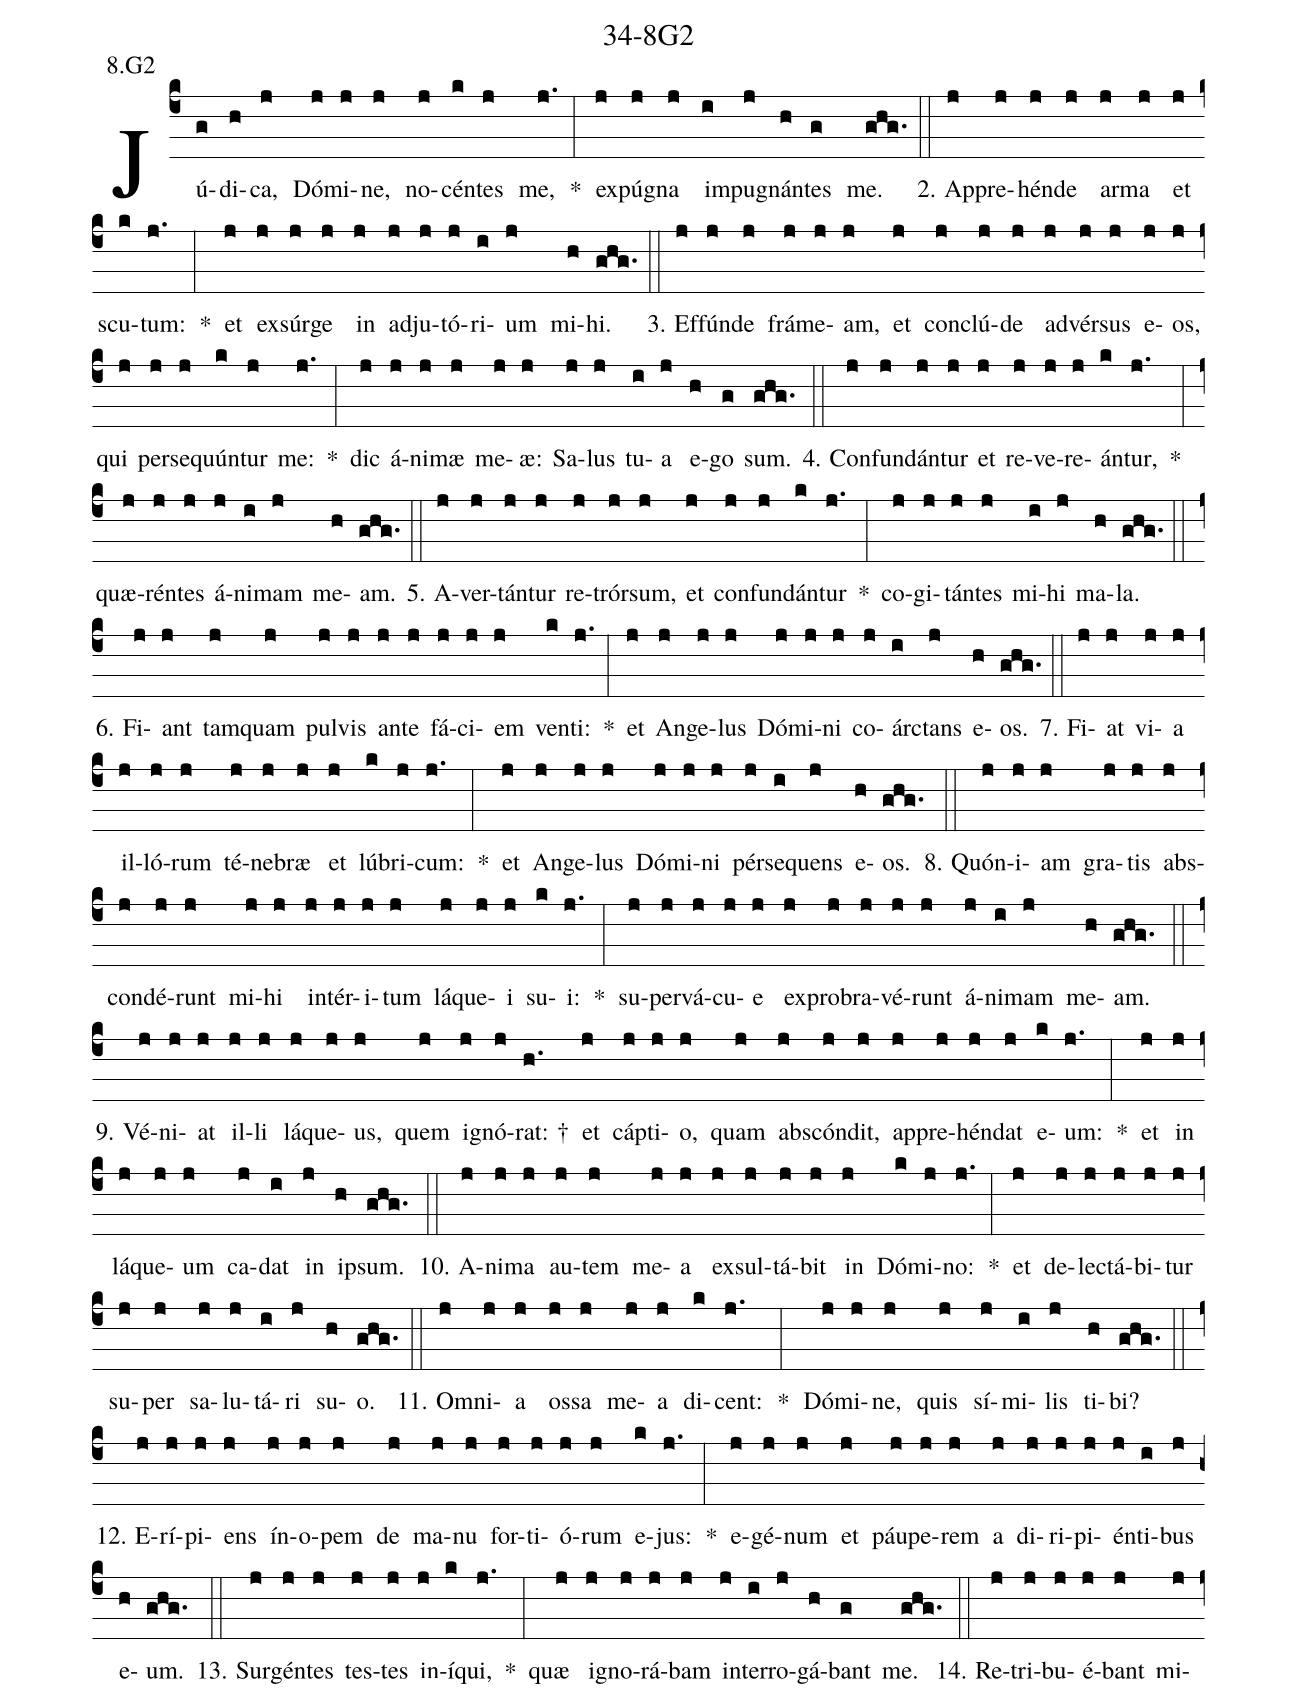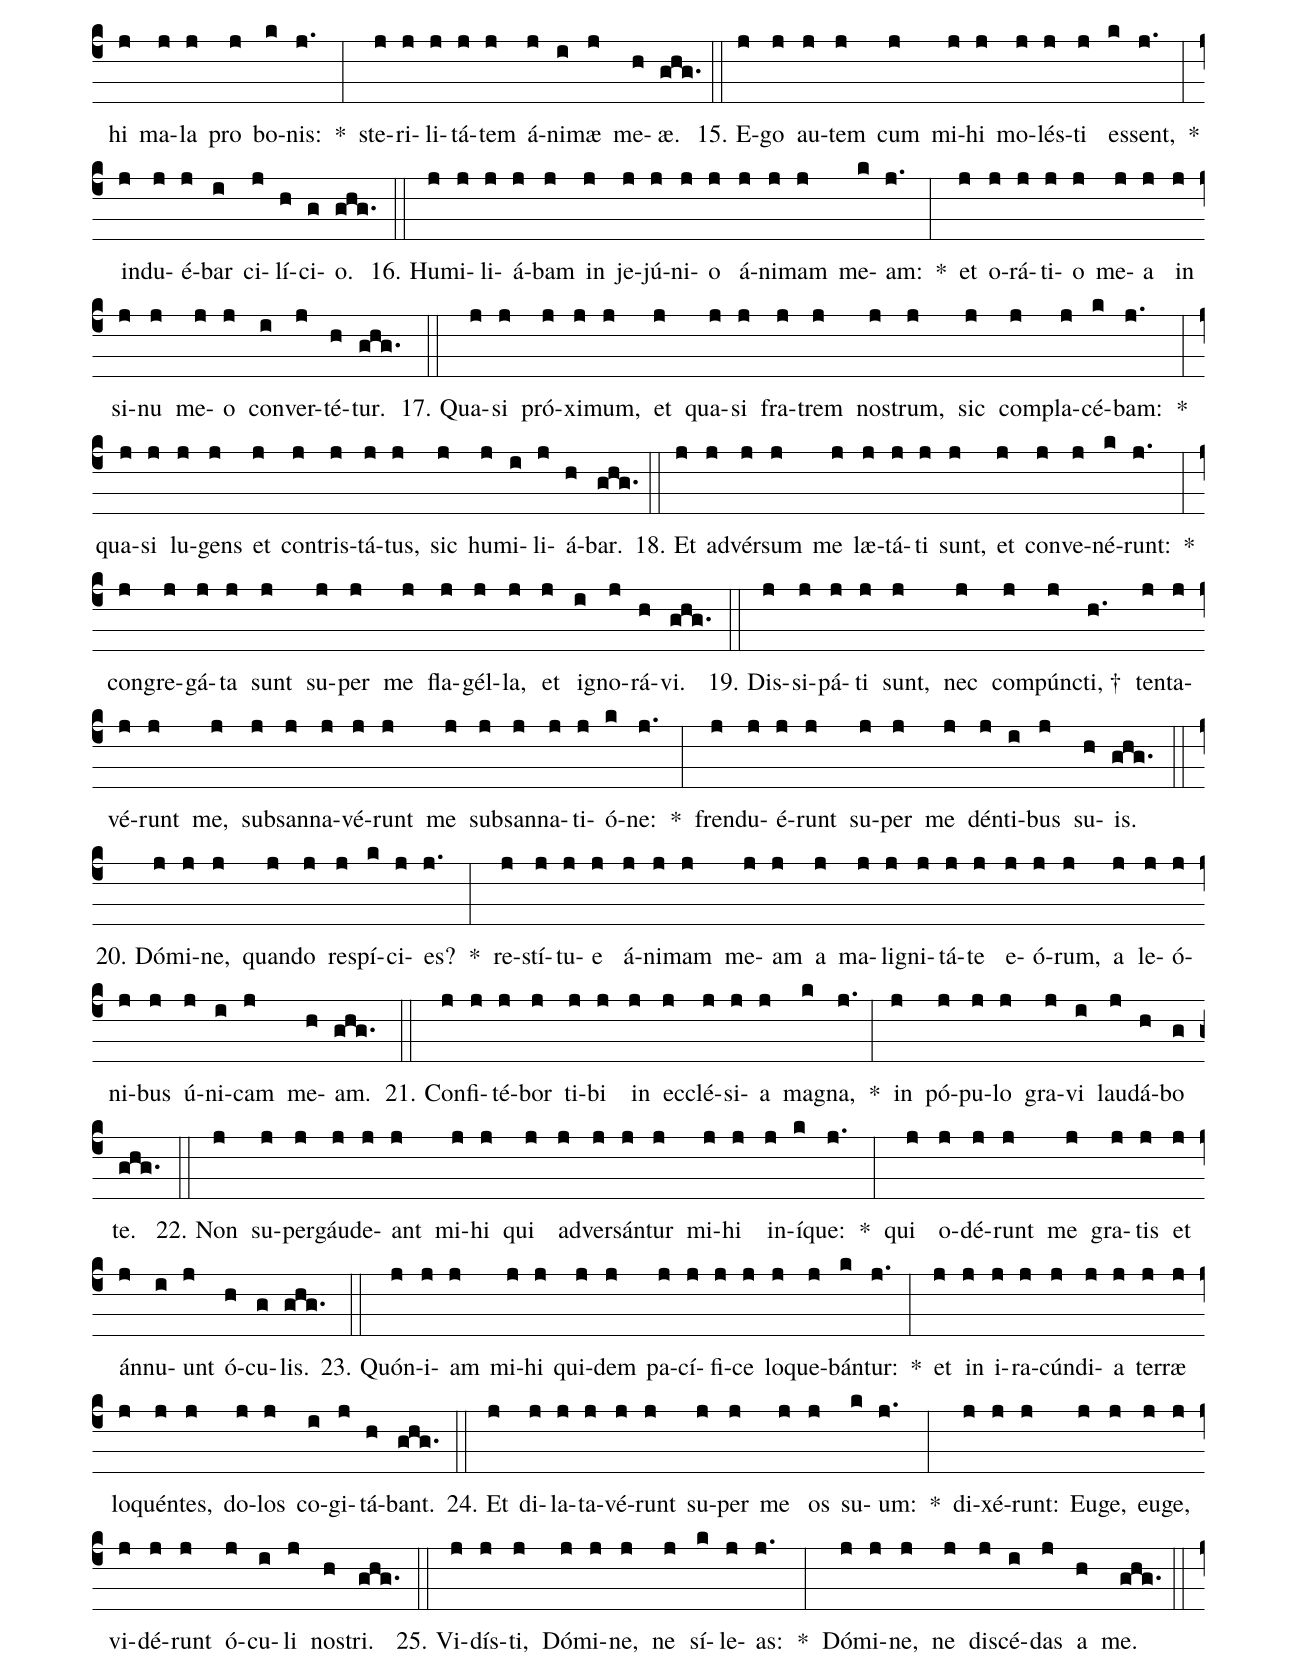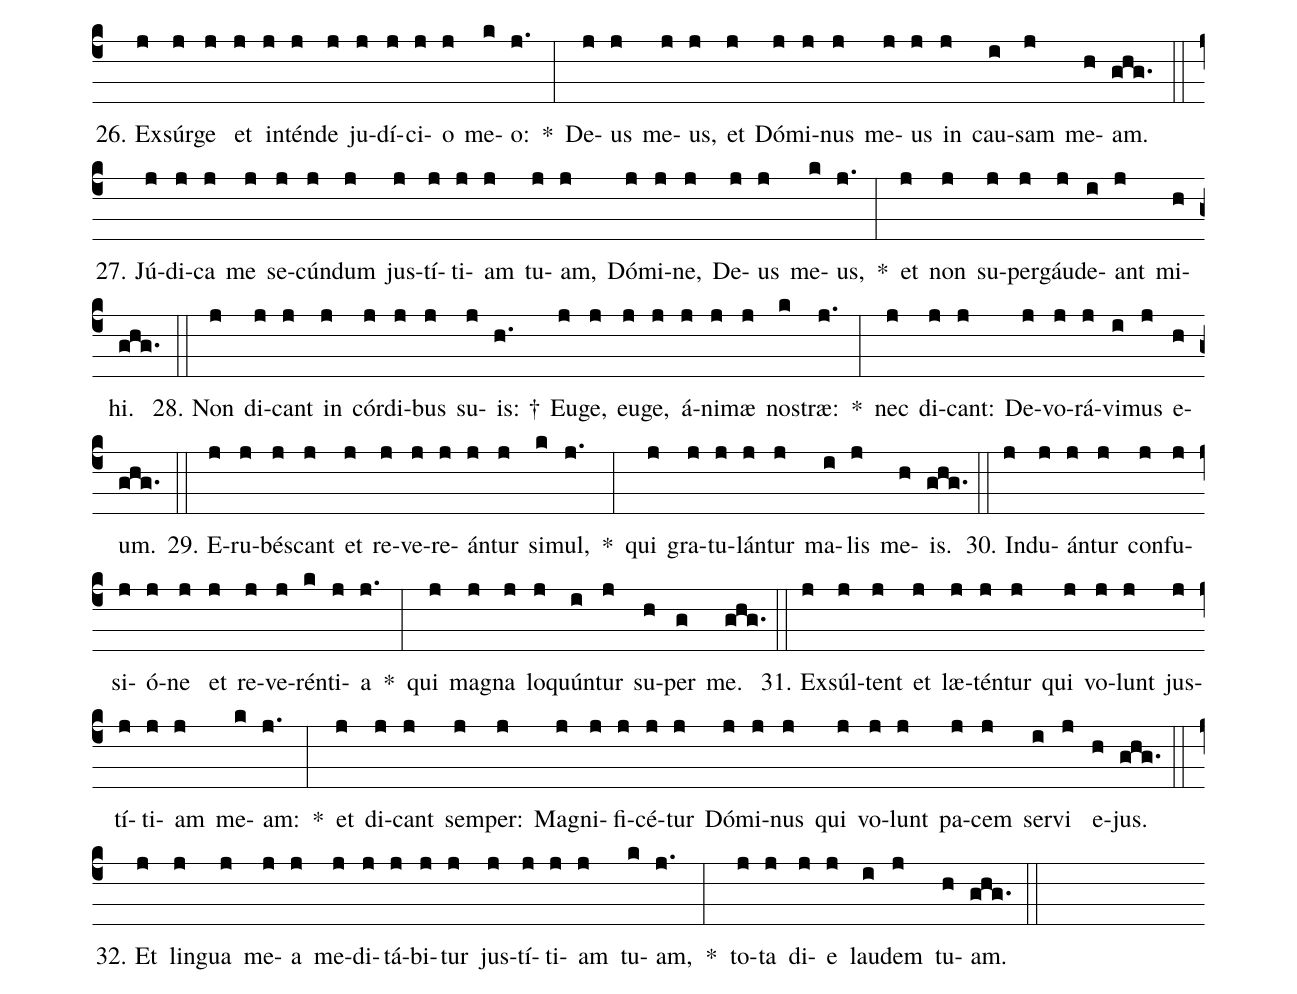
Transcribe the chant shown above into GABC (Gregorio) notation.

name: 34-8G2;
annotation: 8.G2;
%%
(c4)Jú(g)di(h)ca,(j) Dó(j)mi(j)ne,(j) no(j)cén(k)tes(j) me,(j.) *(:) ex(j)pú(j)gna(j) im(i)pu(j)gnán(h)tes(g) me.(ghg.) (::)
2. Ap(j)pre(j)hén(j)de(j) ar(j)ma(j) et(j) scu(k)tum:(j.) *(:) et(j) ex(j)súr(j)ge(j) in(j) ad(j)ju(j)tó(j)ri(i)um(j) mi(h)hi.(ghg.) (::)
3. Ef(j)fún(j)de(j) frá(j)me(j)am,(j) et(j) con(j)clú(j)de(j) ad(j)vér(j)sus(j) e(j)os,(j) qui(j) per(j)se(j)quún(k)tur(j) me:(j.) *(:) dic(j) á(j)ni(j)mæ(j) me(j)æ:(j) Sa(j)lus(j) tu(i)a(j) e(h)go(g) sum.(ghg.) (::)
4. Con(j)fun(j)dán(j)tur(j) et(j) re(j)ve(j)re(j)án(k)tur,(j.) *(:) quæ(j)rén(j)tes(j) á(j)ni(i)mam(j) me(h)am.(ghg.) (::)
5. A(j)ver(j)tán(j)tur(j) re(j)trór(j)sum,(j) et(j) con(j)fun(j)dán(k)tur(j.) *(:) co(j)gi(j)tán(j)tes(j) mi(i)hi(j) ma(h)la.(ghg.) (::)
6. Fi(j)ant(j) tam(j)quam(j) pul(j)vis(j) an(j)te(j) fá(j)ci(j)em(j) ven(k)ti:(j.) *(:) et(j) An(j)ge(j)lus(j) Dó(j)mi(j)ni(j) co(j)árc(i)tans(j) e(h)os.(ghg.) (::)
7. Fi(j)at(j) vi(j)a(j) il(j)ló(j)rum(j) té(j)ne(j)bræ(j) et(j) lú(k)bri(j)cum:(j.) *(:) et(j) An(j)ge(j)lus(j) Dó(j)mi(j)ni(j) pér(j)se(i)quens(j) e(h)os.(ghg.) (::)
8. Quón(j)i(j)am(j) gra(j)tis(j) abs(j)con(j)dé(j)runt(j) mi(j)hi(j) in(j)tér(j)i(j)tum(j) lá(j)que(j)i(j) su(k)i:(j.) *(:) su(j)per(j)vá(j)cu(j)e(j) ex(j)pro(j)bra(j)vé(j)runt(j) á(j)ni(i)mam(j) me(h)am.(ghg.) (::)
9. Vé(j)ni(j)at(j) il(j)li(j) lá(j)que(j)us,(j) quem(j) i(j)gnó(j)rat: †(h.) et(j) cáp(j)ti(j)o,(j) quam(j) abs(j)cón(j)dit,(j) ap(j)pre(j)hén(j)dat(j) e(k)um:(j.) *(:) et(j) in(j) lá(j)que(j)um(j) ca(j)dat(i) in(j) ip(h)sum.(ghg.) (::)
10. A(j)ni(j)ma(j) au(j)tem(j) me(j)a(j) ex(j)sul(j)tá(j)bit(j) in(j) Dó(k)mi(j)no:(j.) *(:) et(j) de(j)lec(j)tá(j)bi(j)tur(j) su(j)per(j) sa(j)lu(j)tá(i)ri(j) su(h)o.(ghg.) (::)
11. Om(j)ni(j)a(j) os(j)sa(j) me(j)a(j) di(k)cent:(j.) *(:) Dó(j)mi(j)ne,(j) quis(j) sí(j)mi(i)lis(j) ti(h)bi?(ghg.) (::)
12. E(j)rí(j)pi(j)ens(j) ín(j)o(j)pem(j) de(j) ma(j)nu(j) for(j)ti(j)ó(j)rum(j) e(k)jus:(j.) *(:) e(j)gé(j)num(j) et(j) páu(j)pe(j)rem(j) a(j) di(j)ri(j)pi(j)én(j)ti(i)bus(j) e(h)um.(ghg.) (::)
13. Sur(j)gén(j)tes(j) tes(j)tes(j) in(j)í(k)qui,(j.) *(:) quæ(j) i(j)gno(j)rá(j)bam(j) in(j)ter(i)ro(j)gá(h)bant(g) me.(ghg.) (::)
14. Re(j)tri(j)bu(j)é(j)bant(j) mi(j)hi(j) ma(j)la(j) pro(j) bo(k)nis:(j.) *(:) ste(j)ri(j)li(j)tá(j)tem(j) á(j)ni(i)mæ(j) me(h)æ.(ghg.) (::)
15. E(j)go(j) au(j)tem(j) cum(j) mi(j)hi(j) mo(j)lés(j)ti(j) es(k)sent,(j.) *(:) ind(j)u(j)é(j)bar(i) ci(j)lí(h)ci(g)o.(ghg.) (::)
16. Hu(j)mi(j)li(j)á(j)bam(j) in(j) je(j)jú(j)ni(j)o(j) á(j)ni(j)mam(j) me(k)am:(j.) *(:) et(j) o(j)rá(j)ti(j)o(j) me(j)a(j) in(j) si(j)nu(j) me(j)o(j) con(i)ver(j)té(h)tur.(ghg.) (::)
17. Qua(j)si(j) pró(j)xi(j)mum,(j) et(j) qua(j)si(j) fra(j)trem(j) nos(j)trum,(j) sic(j) com(j)pla(j)cé(k)bam:(j.) *(:) qua(j)si(j) lu(j)gens(j) et(j) con(j)tris(j)tá(j)tus,(j) sic(j) hu(j)mi(i)li(j)á(h)bar.(ghg.) (::)
18. Et(j) ad(j)vér(j)sum(j) me(j) læ(j)tá(j)ti(j) sunt,(j) et(j) con(j)ve(j)né(k)runt:(j.) *(:) con(j)gre(j)gá(j)ta(j) sunt(j) su(j)per(j) me(j) fla(j)gél(j)la,(j) et(j) i(i)gno(j)rá(h)vi.(ghg.) (::)
19. Dis(j)si(j)pá(j)ti(j) sunt,(j) nec(j) com(j)púnc(j)ti, †(h.) ten(j)ta(j)vé(j)runt(j) me,(j) sub(j)san(j)na(j)vé(j)runt(j) me(j) sub(j)san(j)na(j)ti(j)ó(k)ne:(j.) *(:) fren(j)du(j)é(j)runt(j) su(j)per(j) me(j) dén(j)ti(i)bus(j) su(h)is.(ghg.) (::)
20. Dó(j)mi(j)ne,(j) quan(j)do(j) re(j)spí(k)ci(j)es?(j.) *(:) re(j)stí(j)tu(j)e(j) á(j)ni(j)mam(j) me(j)am(j) a(j) ma(j)li(j)gni(j)tá(j)te(j) e(j)ó(j)rum,(j) a(j) le(j)ó(j)ni(j)bus(j) ú(j)ni(i)cam(j) me(h)am.(ghg.) (::)
21. Con(j)fi(j)té(j)bor(j) ti(j)bi(j) in(j) ec(j)clé(j)si(j)a(j) ma(k)gna,(j.) *(:) in(j) pó(j)pu(j)lo(j) gra(j)vi(i) lau(j)dá(h)bo(g) te.(ghg.) (::)
22. Non(j) su(j)per(j)gáu(j)de(j)ant(j) mi(j)hi(j) qui(j) ad(j)ver(j)sán(j)tur(j) mi(j)hi(j) in(j)í(k)que:(j.) *(:) qui(j) o(j)dé(j)runt(j) me(j) gra(j)tis(j) et(j) án(j)nu(i)unt(j) ó(h)cu(g)lis.(ghg.) (::)
23. Quón(j)i(j)am(j) mi(j)hi(j) qui(j)dem(j) pa(j)cí(j)fi(j)ce(j) lo(j)que(j)bán(k)tur:(j.) *(:) et(j) in(j) i(j)ra(j)cún(j)di(j)a(j) ter(j)ræ(j) lo(j)quén(j)tes,(j) do(j)los(j) co(i)gi(j)tá(h)bant.(ghg.) (::)
24. Et(j) di(j)la(j)ta(j)vé(j)runt(j) su(j)per(j) me(j) os(j) su(k)um:(j.) *(:) di(j)xé(j)runt:(j) Eu(j)ge,(j) eu(j)ge,(j) vi(j)dé(j)runt(j) ó(j)cu(i)li(j) nos(h)tri.(ghg.) (::)
25. Vi(j)dís(j)ti,(j) Dó(j)mi(j)ne,(j) ne(j) sí(k)le(j)as:(j.) *(:) Dó(j)mi(j)ne,(j) ne(j) di(j)scé(i)das(j) a(h) me.(ghg.) (::)
26. Ex(j)súr(j)ge(j) et(j) in(j)tén(j)de(j) ju(j)dí(j)ci(j)o(j) me(k)o:(j.) *(:) De(j)us(j) me(j)us,(j) et(j) Dó(j)mi(j)nus(j) me(j)us(j) in(j) cau(i)sam(j) me(h)am.(ghg.) (::)
27. Jú(j)di(j)ca(j) me(j) se(j)cún(j)dum(j) jus(j)tí(j)ti(j)am(j) tu(j)am,(j) Dó(j)mi(j)ne,(j) De(j)us(j) me(k)us,(j.) *(:) et(j) non(j) su(j)per(j)gáu(j)de(i)ant(j) mi(h)hi.(ghg.) (::)
28. Non(j) di(j)cant(j) in(j) cór(j)di(j)bus(j) su(j)is: †(h.) Eu(j)ge,(j) eu(j)ge,(j) á(j)ni(j)mæ(j) nos(k)træ:(j.) *(:) nec(j) di(j)cant:(j) De(j)vo(j)rá(j)vi(i)mus(j) e(h)um.(ghg.) (::)
29. E(j)ru(j)bés(j)cant(j) et(j) re(j)ve(j)re(j)án(j)tur(j) si(k)mul,(j.) *(:) qui(j) gra(j)tu(j)lán(j)tur(j) ma(i)lis(j) me(h)is.(ghg.) (::)
30. Ind(j)u(j)án(j)tur(j) con(j)fu(j)si(j)ó(j)ne(j) et(j) re(j)ve(j)rén(k)ti(j)a(j.) *(:) qui(j) ma(j)gna(j) lo(j)quún(i)tur(j) su(h)per(g) me.(ghg.) (::)
31. Ex(j)súl(j)tent(j) et(j) læ(j)tén(j)tur(j) qui(j) vo(j)lunt(j) jus(j)tí(j)ti(j)am(j) me(k)am:(j.) *(:) et(j) di(j)cant(j) sem(j)per:(j) Ma(j)gni(j)fi(j)cé(j)tur(j) Dó(j)mi(j)nus(j) qui(j) vo(j)lunt(j) pa(j)cem(j) ser(i)vi(j) e(h)jus.(ghg.) (::)
32. Et(j) lin(j)gua(j) me(j)a(j) me(j)di(j)tá(j)bi(j)tur(j) jus(j)tí(j)ti(j)am(j) tu(k)am,(j.) *(:) to(j)ta(j) di(j)e(j) lau(i)dem(j) tu(h)am.(ghg.) (::)
